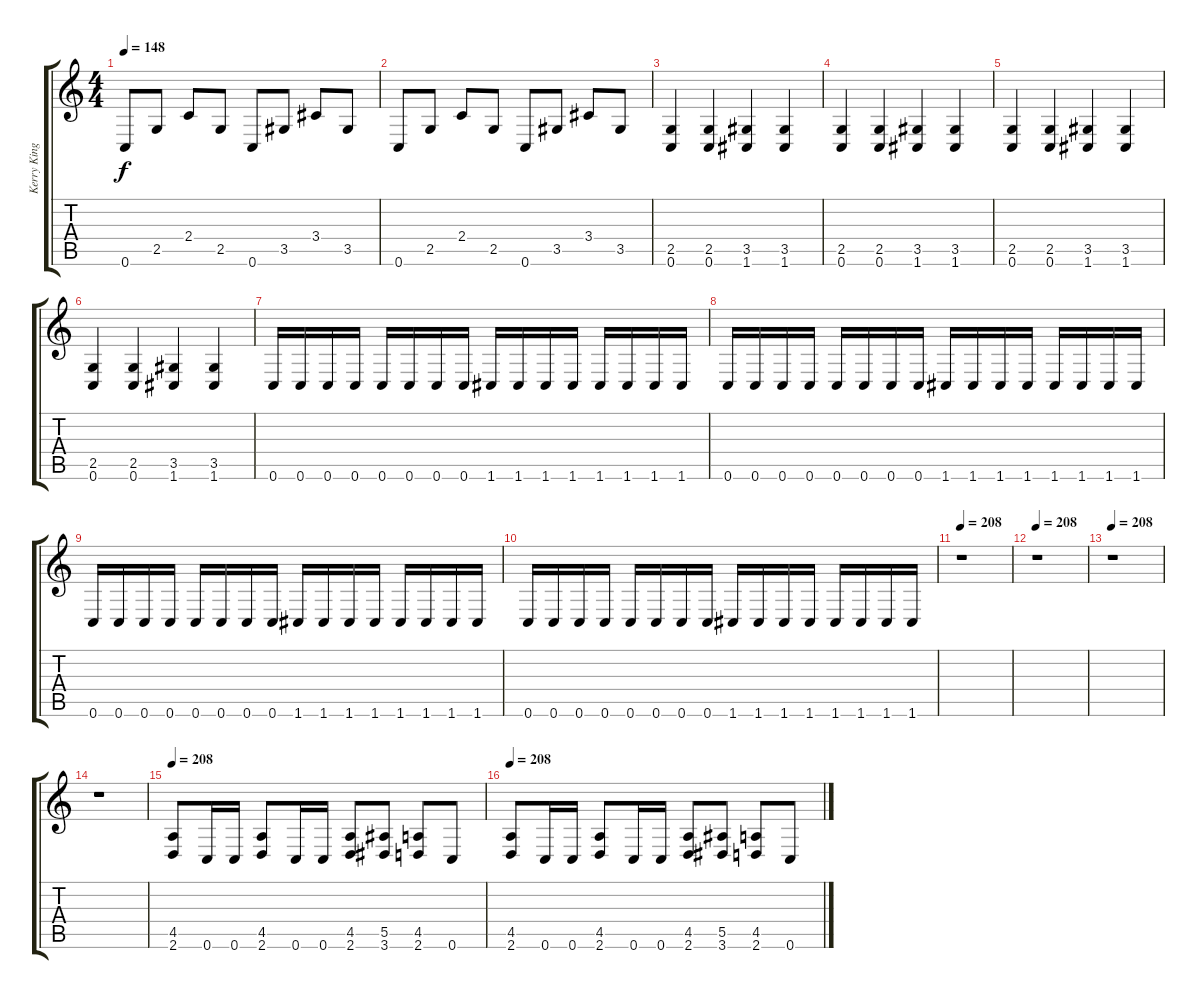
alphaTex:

\track ("Kerry King" "Kerry King") {instrument distortionguitar}
\staff {score tabs}
\tuning (C4 G3 Eb3 Bb2 F2 C2) {hide}
\ts (4 4)
\tempo 148
\clef g2
\ks c
0.6.8{dy f} 2.5.8 2.4.8 2.5.8 0.6.8 3.5.8 3.4.8 3.5.8 |
0.6.8 2.5.8 2.4.8 2.5.8 0.6.8 3.5.8 3.4.8 3.5.8 |
(2.5 0.6).4 (2.5 0.6).4 (3.5 1.6).4 (3.5 1.6).4 |
(2.5 0.6).4 (2.5 0.6).4 (3.5 1.6).4 (3.5 1.6).4 |
(2.5 0.6).4 (2.5 0.6).4 (3.5 1.6).4 (3.5 1.6).4 |
(2.5 0.6).4 (2.5 0.6).4 (3.5 1.6).4 (3.5 1.6).4 |
0.6.16 0.6.16 0.6.16 0.6.16 0.6.16 0.6.16 0.6.16 0.6.16 1.6.16 1.6.16 1.6.16 1.6.16 1.6.16 1.6.16 1.6.16 1.6.16 |
0.6.16 0.6.16 0.6.16 0.6.16 0.6.16 0.6.16 0.6.16 0.6.16 1.6.16 1.6.16 1.6.16 1.6.16 1.6.16 1.6.16 1.6.16 1.6.16 |
0.6.16 0.6.16 0.6.16 0.6.16 0.6.16 0.6.16 0.6.16 0.6.16 1.6.16 1.6.16 1.6.16 1.6.16 1.6.16 1.6.16 1.6.16 1.6.16 |
0.6.16 0.6.16 0.6.16 0.6.16 0.6.16 0.6.16 0.6.16 0.6.16 1.6.16 1.6.16 1.6.16 1.6.16 1.6.16 1.6.16 1.6.16 1.6.16 |
\tempo 208
r.1 |
\tempo 208
r.1 |
\tempo 208
r.1 |
r.1 |
\tempo 208
(4.5 2.6).8 0.6.16 0.6.16 (4.5 2.6).8 0.6.16 0.6.16 (4.5 2.6).8 (5.5 3.6).8 (4.5 2.6).8 0.6.8 |
\tempo 208
(4.5 2.6).8 0.6.16 0.6.16 (4.5 2.6).8 0.6.16 0.6.16 (4.5 2.6).8 (5.5 3.6).8 (4.5 2.6).8 0.6.8
